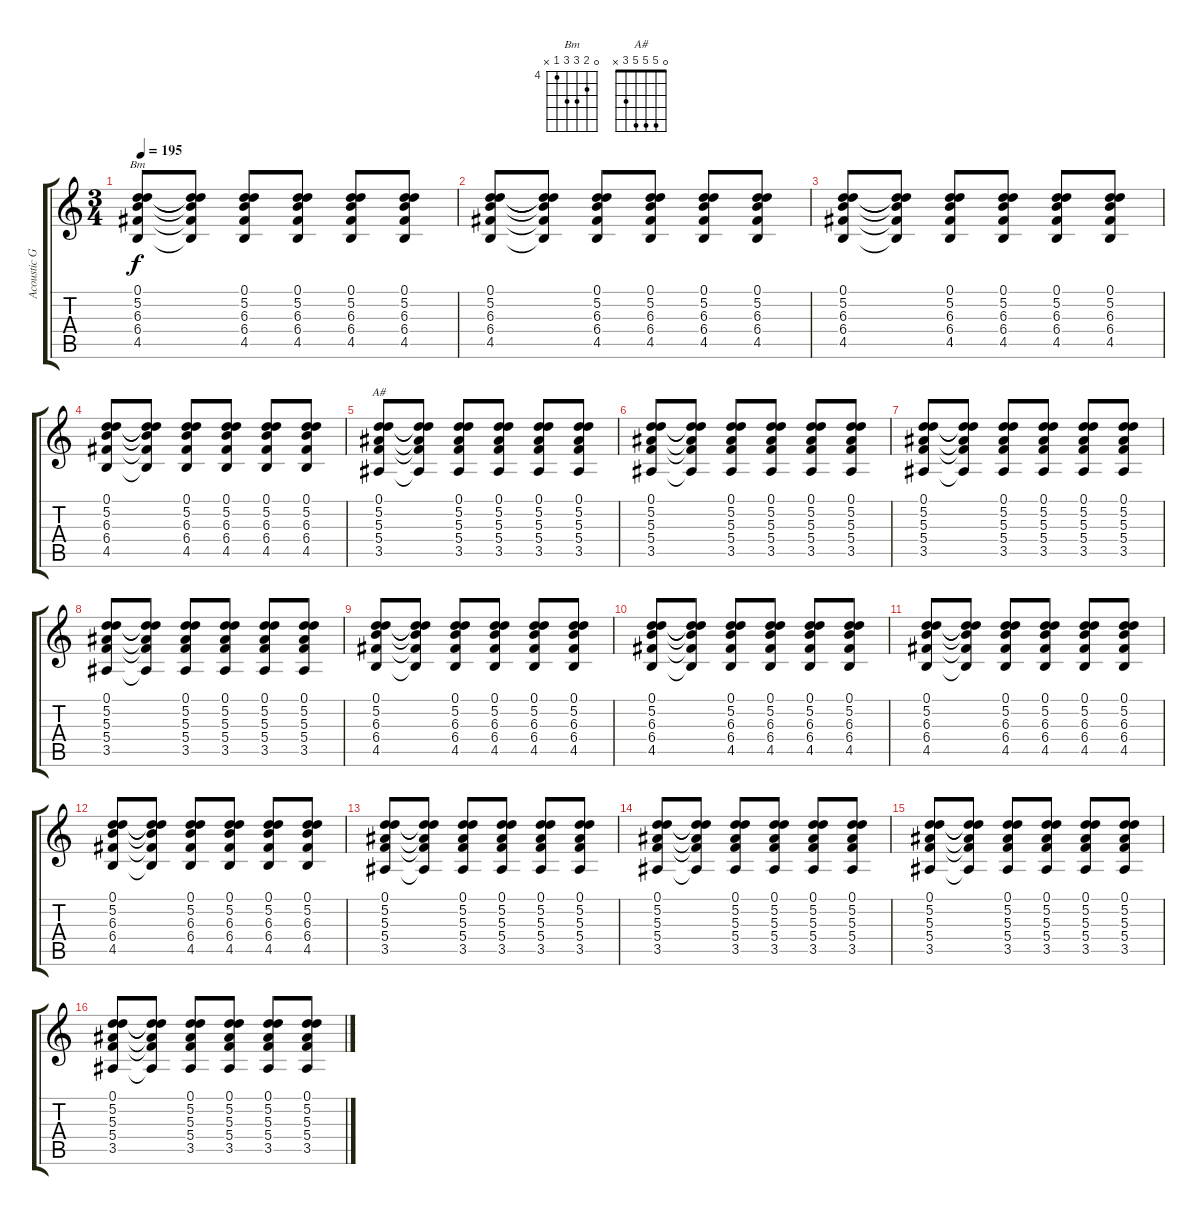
\track ("Acoustic Guitar R" "Acoustic G") {instrument acousticguitarsteel}
\staff {score tabs}
\tuning (D4 A3 F3 C3 G2 D2) {hide}
\chord ("Bm" 0 5 6 6 4 x) {firstfret 4}
\chord ("A#" 0 5 5 5 3 x)
\ts (3 4)
\tempo 195
\clef g2
\ks c
(0.1 5.2 6.3 6.4 4.5).8{ch "Bm" dy f} (0.1{t} 5.2{t} 6.3{t} 6.4{t} 4.5{t}).8 (0.1 5.2 6.3 6.4 4.5).8 (0.1 5.2 6.3 6.4 4.5).8 (0.1 5.2 6.3 6.4 4.5).8 (0.1 5.2 6.3 6.4 4.5).8 |
(0.1 5.2 6.3 6.4 4.5).8 (0.1{t} 5.2{t} 6.3{t} 6.4{t} 4.5{t}).8 (0.1 5.2 6.3 6.4 4.5).8 (0.1 5.2 6.3 6.4 4.5).8 (0.1 5.2 6.3 6.4 4.5).8 (0.1 5.2 6.3 6.4 4.5).8 |
(0.1 5.2 6.3 6.4 4.5).8 (0.1{t} 5.2{t} 6.3{t} 6.4{t} 4.5{t}).8 (0.1 5.2 6.3 6.4 4.5).8 (0.1 5.2 6.3 6.4 4.5).8 (0.1 5.2 6.3 6.4 4.5).8 (0.1 5.2 6.3 6.4 4.5).8 |
(0.1 5.2 6.3 6.4 4.5).8 (0.1{t} 5.2{t} 6.3{t} 6.4{t} 4.5{t}).8 (0.1 5.2 6.3 6.4 4.5).8 (0.1 5.2 6.3 6.4 4.5).8 (0.1 5.2 6.3 6.4 4.5).8 (0.1 5.2 6.3 6.4 4.5).8 |
(0.1 5.2 5.3 5.4 3.5).8{ch "A#"} (0.1{t} 5.2{t} 5.3{t} 5.4{t} 3.5{t}).8 (0.1 5.2 5.3 5.4 3.5).8 (0.1 5.2 5.3 5.4 3.5).8 (0.1 5.2 5.3 5.4 3.5).8 (0.1 5.2 5.3 5.4 3.5).8 |
(0.1 5.2 5.3 5.4 3.5).8 (0.1{t} 5.2{t} 5.3{t} 5.4{t} 3.5{t}).8 (0.1 5.2 5.3 5.4 3.5).8 (0.1 5.2 5.3 5.4 3.5).8 (0.1 5.2 5.3 5.4 3.5).8 (0.1 5.2 5.3 5.4 3.5).8 |
(0.1 5.2 5.3 5.4 3.5).8 (0.1{t} 5.2{t} 5.3{t} 5.4{t} 3.5{t}).8 (0.1 5.2 5.3 5.4 3.5).8 (0.1 5.2 5.3 5.4 3.5).8 (0.1 5.2 5.3 5.4 3.5).8 (0.1 5.2 5.3 5.4 3.5).8 |
(0.1 5.2 5.3 5.4 3.5).8 (0.1{t} 5.2{t} 5.3{t} 5.4{t} 3.5{t}).8 (0.1 5.2 5.3 5.4 3.5).8 (0.1 5.2 5.3 5.4 3.5).8 (0.1 5.2 5.3 5.4 3.5).8 (0.1 5.2 5.3 5.4 3.5).8 |
(0.1 5.2 6.3 6.4 4.5).8 (0.1{t} 5.2{t} 6.3{t} 6.4{t} 4.5{t}).8 (0.1 5.2 6.3 6.4 4.5).8 (0.1 5.2 6.3 6.4 4.5).8 (0.1 5.2 6.3 6.4 4.5).8 (0.1 5.2 6.3 6.4 4.5).8 |
(0.1 5.2 6.3 6.4 4.5).8 (0.1{t} 5.2{t} 6.3{t} 6.4{t} 4.5{t}).8 (0.1 5.2 6.3 6.4 4.5).8 (0.1 5.2 6.3 6.4 4.5).8 (0.1 5.2 6.3 6.4 4.5).8 (0.1 5.2 6.3 6.4 4.5).8 |
(0.1 5.2 6.3 6.4 4.5).8 (0.1{t} 5.2{t} 6.3{t} 6.4{t} 4.5{t}).8 (0.1 5.2 6.3 6.4 4.5).8 (0.1 5.2 6.3 6.4 4.5).8 (0.1 5.2 6.3 6.4 4.5).8 (0.1 5.2 6.3 6.4 4.5).8 |
(0.1 5.2 6.3 6.4 4.5).8 (0.1{t} 5.2{t} 6.3{t} 6.4{t} 4.5{t}).8 (0.1 5.2 6.3 6.4 4.5).8 (0.1 5.2 6.3 6.4 4.5).8 (0.1 5.2 6.3 6.4 4.5).8 (0.1 5.2 6.3 6.4 4.5).8 |
(0.1 5.2 5.3 5.4 3.5).8 (0.1{t} 5.2{t} 5.3{t} 5.4{t} 3.5{t}).8 (0.1 5.2 5.3 5.4 3.5).8 (0.1 5.2 5.3 5.4 3.5).8 (0.1 5.2 5.3 5.4 3.5).8 (0.1 5.2 5.3 5.4 3.5).8 |
(0.1 5.2 5.3 5.4 3.5).8 (0.1{t} 5.2{t} 5.3{t} 5.4{t} 3.5{t}).8 (0.1 5.2 5.3 5.4 3.5).8 (0.1 5.2 5.3 5.4 3.5).8 (0.1 5.2 5.3 5.4 3.5).8 (0.1 5.2 5.3 5.4 3.5).8 |
(0.1 5.2 5.3 5.4 3.5).8 (0.1{t} 5.2{t} 5.3{t} 5.4{t} 3.5{t}).8 (0.1 5.2 5.3 5.4 3.5).8 (0.1 5.2 5.3 5.4 3.5).8 (0.1 5.2 5.3 5.4 3.5).8 (0.1 5.2 5.3 5.4 3.5).8 |
(0.1 5.2 5.3 5.4 3.5).8 (0.1{t} 5.2{t} 5.3{t} 5.4{t} 3.5{t}).8 (0.1 5.2 5.3 5.4 3.5).8 (0.1 5.2 5.3 5.4 3.5).8 (0.1 5.2 5.3 5.4 3.5).8 (0.1 5.2 5.3 5.4 3.5).8
